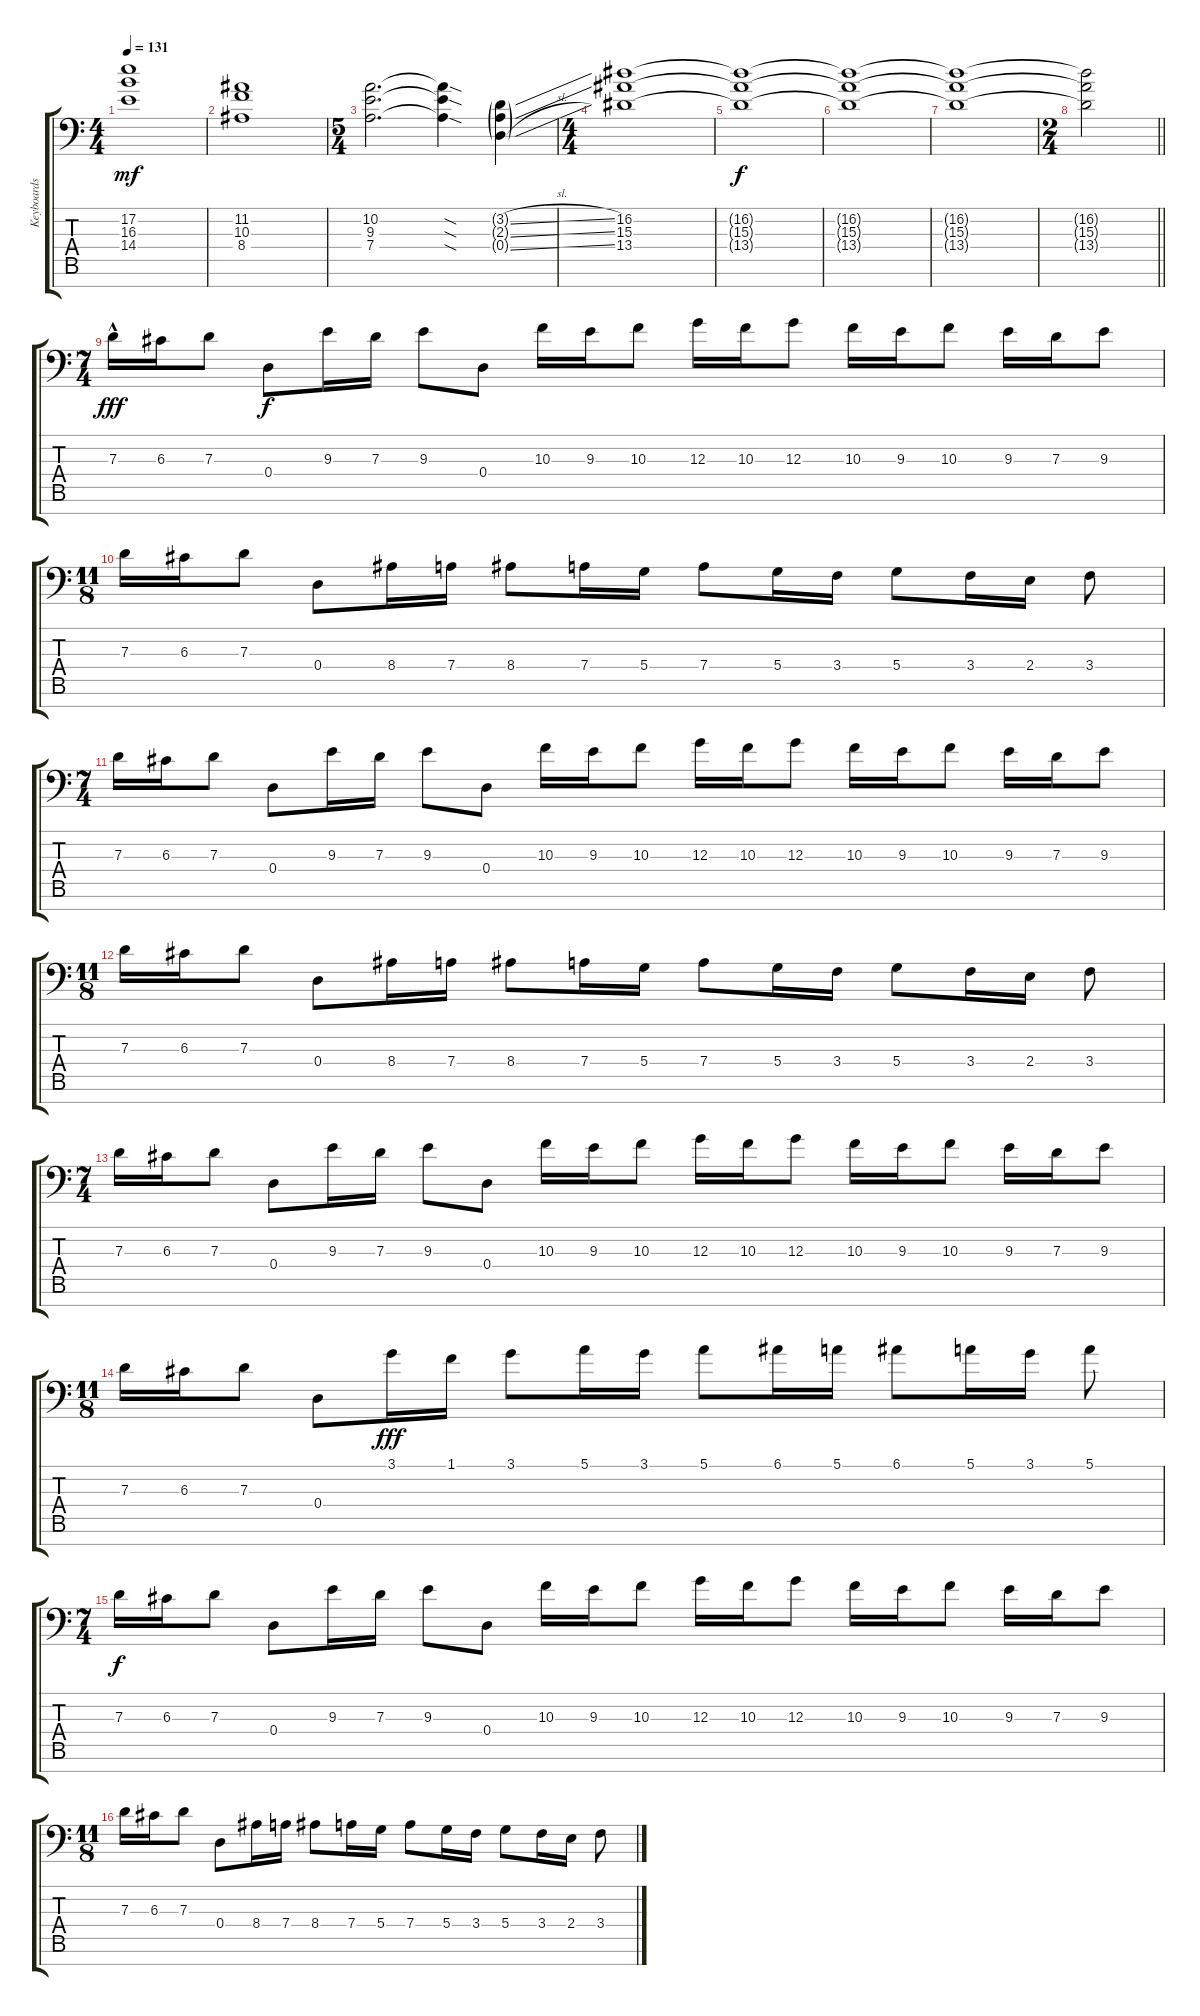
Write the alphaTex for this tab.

\track ("Keyboards 1" "Keyboards ") {instrument rockorgan}
\staff {score tabs}
\tuning (E4 B3 G3 D3 A2 E2 A1) {hide}
\ts (4 4)
\tempo 131
\clef f4
\ks c
(17.2 16.3 14.4).1{dy mf instrument rockorgan} |
(11.2 10.3 8.4).1 |
\ts (5 4)
(10.2 9.3 7.4).2{d} (10.2{sod t} 9.3{sod t} 7.4{sod t}).4 (3.2{sl g} 2.3{sl g} 0.4{sl g}).4 |
\ts (4 4)
(16.2 15.3 13.4).1 |
(16.2{t} 15.3{t} 13.4{t}).1{dy f} |
(16.2{t} 15.3{t} 13.4{t}).1 |
(16.2{t} 15.3{t} 13.4{t}).1 |
\ts (2 4)
\barLineRight lightlight
(16.2{t} 15.3{t} 13.4{t}).2 |
\ts (7 4)
7.3{hac}.16{dy fff instrument lead1square} 6.3.16 7.3.8 0.4.8{dy f} 9.3.16 7.3.16 9.3.8 0.4.8 10.3.16 9.3.16 10.3.8 12.3.16 10.3.16 12.3.8 10.3.16 9.3.16 10.3.8 9.3.16 7.3.16 9.3.8 |
\ts (11 8)
7.3.16 6.3.16 7.3.8 0.4.8 8.4.16 7.4.16 8.4.8 7.4.16 5.4.16 7.4.8 5.4.16 3.4.16 5.4.8 3.4.16 2.4.16 3.4.8 |
\ts (7 4)
7.3.16 6.3.16 7.3.8 0.4.8 9.3.16 7.3.16 9.3.8 0.4.8 10.3.16 9.3.16 10.3.8 12.3.16 10.3.16 12.3.8 10.3.16 9.3.16 10.3.8 9.3.16 7.3.16 9.3.8 |
\ts (11 8)
7.3.16 6.3.16 7.3.8 0.4.8 8.4.16 7.4.16 8.4.8 7.4.16 5.4.16 7.4.8 5.4.16 3.4.16 5.4.8 3.4.16 2.4.16 3.4.8 |
\ts (7 4)
7.3.16 6.3.16 7.3.8 0.4.8 9.3.16 7.3.16 9.3.8 0.4.8 10.3.16 9.3.16 10.3.8 12.3.16 10.3.16 12.3.8 10.3.16 9.3.16 10.3.8 9.3.16 7.3.16 9.3.8 |
\ts (11 8)
7.3.16 6.3.16 7.3.8 0.4.8 3.1.16{dy fff} 1.1.16 3.1.8 5.1.16 3.1.16 5.1.8 6.1.16 5.1.16 6.1.8 5.1.16 3.1.16 5.1.8 |
\ts (7 4)
7.3.16{dy f} 6.3.16 7.3.8 0.4.8 9.3.16 7.3.16 9.3.8 0.4.8 10.3.16 9.3.16 10.3.8 12.3.16 10.3.16 12.3.8 10.3.16 9.3.16 10.3.8 9.3.16 7.3.16 9.3.8 |
\ts (11 8)
7.3.16 6.3.16 7.3.8 0.4.8 8.4.16 7.4.16 8.4.8 7.4.16 5.4.16 7.4.8 5.4.16 3.4.16 5.4.8 3.4.16 2.4.16 3.4.8
